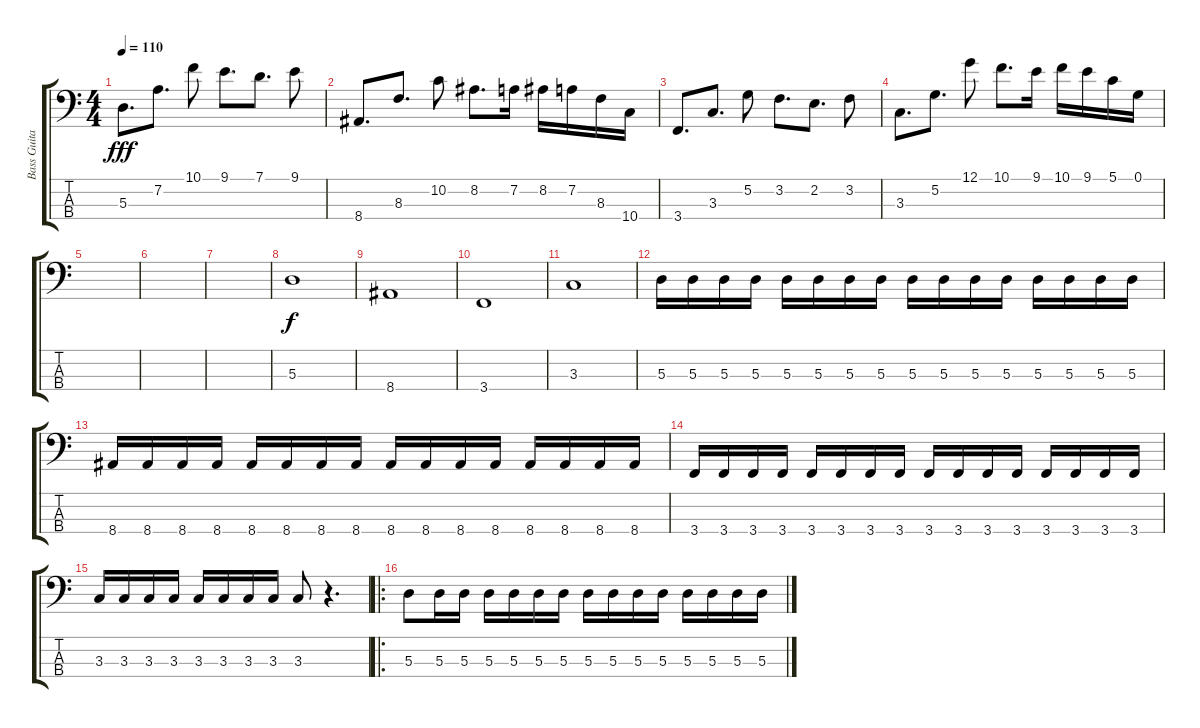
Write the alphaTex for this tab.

\track ("Bass Guitar" "Bass Guita") {instrument electricbasspick}
\staff {score tabs}
\tuning (G2 D2 A1 D1) {hide}
\ts (4 4)
\tempo 110
\clef f4
\ks c
5.3.8{d dy fff} 7.2.8{d} 10.1.8 9.1.8{d} 7.1.8{d} 9.1.8 |
8.4.8{d} 8.3.8{d} 10.2.8 8.2.8{d} 7.2.16 8.2.16 7.2.16 8.3.16 10.4.16 |
3.4.8{d} 3.3.8{d} 5.2.8 3.2.8{d} 2.2.8{d} 3.2.8 |
3.3.8{d} 5.2.8{d} 12.1.8 10.1.8{d} 9.1.16 10.1.16 9.1.16 5.1.16 0.1.16 |
|
|
|
5.3.1{dy f} |
8.4.1 |
3.4.1 |
3.3.1 |
5.3.16 5.3.16 5.3.16 5.3.16 5.3.16 5.3.16 5.3.16 5.3.16 5.3.16 5.3.16 5.3.16 5.3.16 5.3.16 5.3.16 5.3.16 5.3.16 |
8.4.16 8.4.16 8.4.16 8.4.16 8.4.16 8.4.16 8.4.16 8.4.16 8.4.16 8.4.16 8.4.16 8.4.16 8.4.16 8.4.16 8.4.16 8.4.16 |
3.4.16 3.4.16 3.4.16 3.4.16 3.4.16 3.4.16 3.4.16 3.4.16 3.4.16 3.4.16 3.4.16 3.4.16 3.4.16 3.4.16 3.4.16 3.4.16 |
3.3.16 3.3.16 3.3.16 3.3.16 3.3.16 3.3.16 3.3.16 3.3.16 3.3.8 r.4{d} |
\ro
5.3.8 5.3.16 5.3.16 5.3.16 5.3.16 5.3.16 5.3.16 5.3.16 5.3.16 5.3.16 5.3.16 5.3.16 5.3.16 5.3.16 5.3.16
